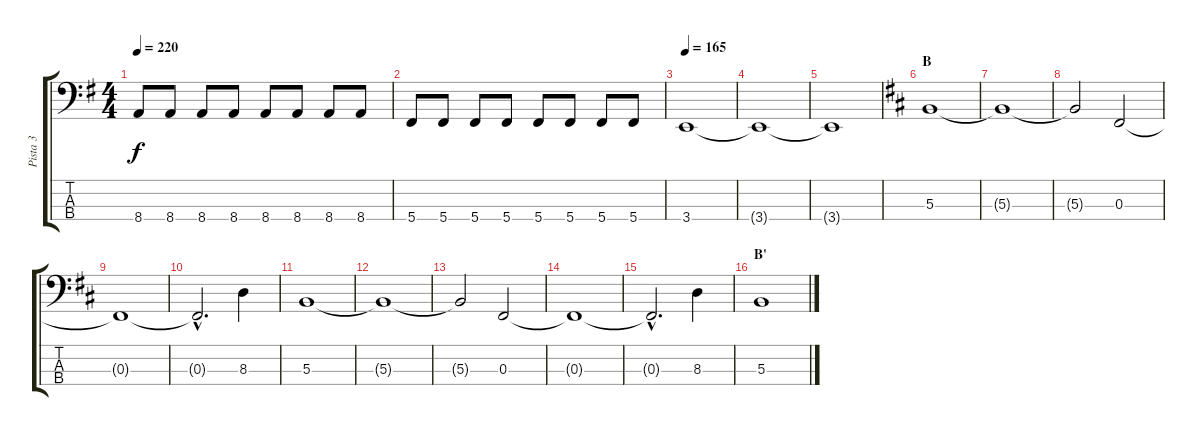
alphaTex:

\track ("Pista 3" "Pista 3") {instrument electricbasspick}
\staff {score tabs}
\tuning (E2 B1 Gb1 Db1) {hide}
\ts (4 4)
\tempo 220
\clef f4
\ks g
8.4.8{dy f} 8.4.8 8.4.8 8.4.8 8.4.8 8.4.8 8.4.8 8.4.8 |
5.4.8 5.4.8 5.4.8 5.4.8 5.4.8 5.4.8 5.4.8 5.4.8 |
\tempo 165
3.4.1 |
3.4{t}.1 |
3.4{t}.1 |
\section ("" "B")
\ks d
5.3.1 |
5.3{t}.1 |
5.3{t}.2 0.3.2 |
0.3{t}.1 |
0.3{hac t}.2{d} 8.3.4 |
5.3.1 |
5.3{t}.1 |
5.3{t}.2 0.3.2 |
0.3{t}.1 |
0.3{hac t}.2{d} 8.3.4 |
\section ("" "B'")
5.3.1
